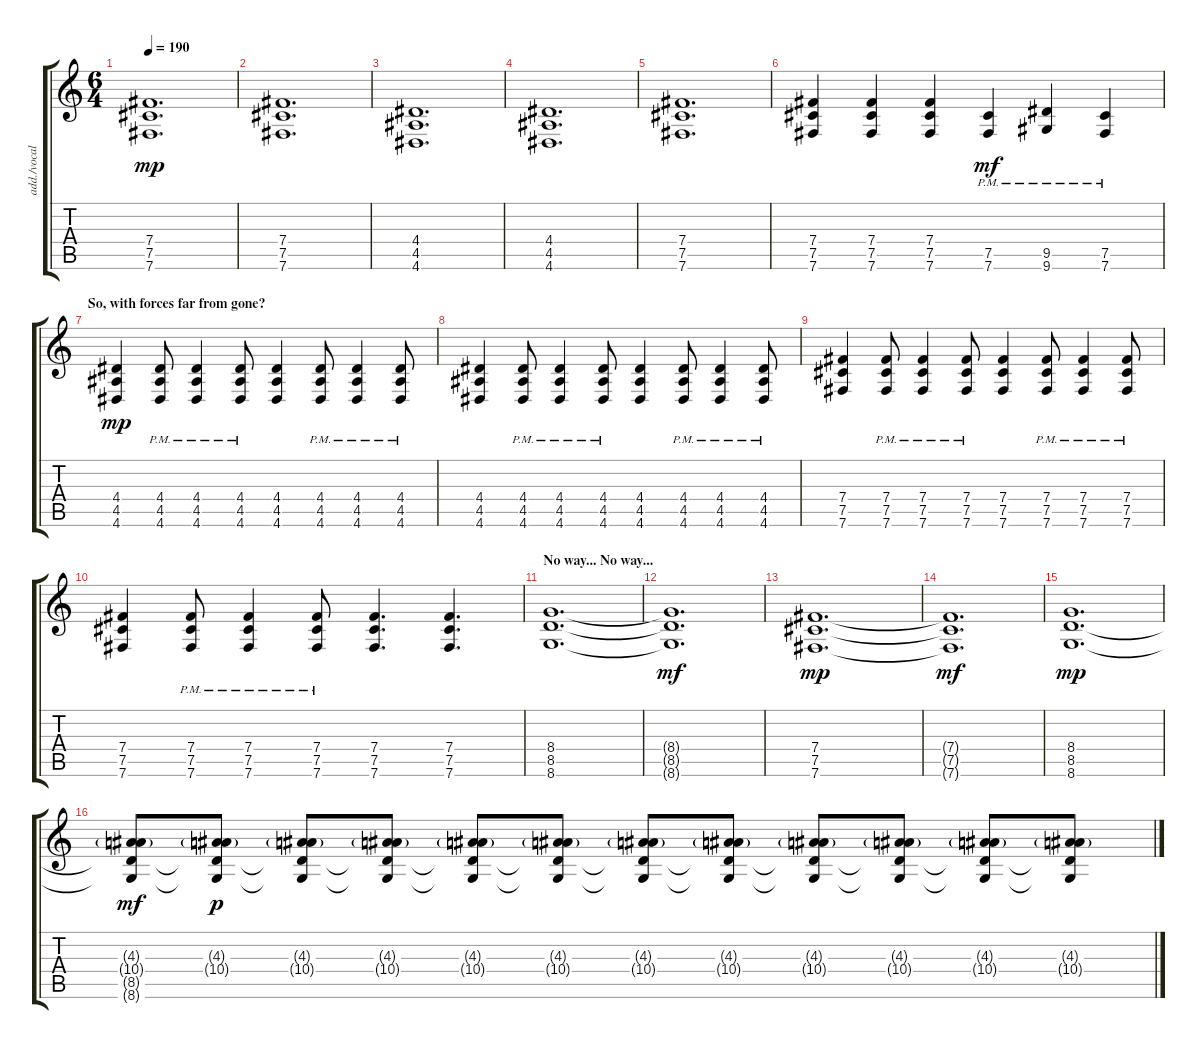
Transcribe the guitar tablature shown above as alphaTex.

\track ("add./vocals" "add./vocal") {instrument distortionguitar}
\staff {score tabs}
\tuning (Eb4 B3 Gb3 B2 Gb2 B1) {hide}
\ts (6 4)
\tempo 190
\clef g2
\ks c
(7.4 7.5 7.6).1{d dy mp} |
(7.4 7.5 7.6).1{d} |
(4.4 4.5 4.6).1{d} |
(4.4 4.5 4.6).1{d} |
(7.4 7.5 7.6).1{d} |
(7.4 7.5 7.6).4 (7.4 7.5 7.6).4 (7.4 7.5 7.6).4 (7.5{pm} 7.6{pm}).4{dy mf} (9.5{pm} 9.6{pm}).4 (7.5{pm} 7.6{pm}).4 |
\section ("" "So, with forces far from gone?")
(4.4 4.5 4.6).4{dy mp} (4.4{pm} 4.5{pm} 4.6{pm}).8 (4.4{pm} 4.5{pm} 4.6{pm}).4 (4.4{pm} 4.5{pm} 4.6{pm}).8 (4.4 4.5 4.6).4 (4.4{pm} 4.5{pm} 4.6{pm}).8 (4.4{pm} 4.5{pm} 4.6{pm}).4 (4.4{pm} 4.5{pm} 4.6{pm}).8 |
(4.4 4.5 4.6).4 (4.4{pm} 4.5{pm} 4.6{pm}).8 (4.4{pm} 4.5{pm} 4.6{pm}).4 (4.4{pm} 4.5{pm} 4.6{pm}).8 (4.4 4.5 4.6).4 (4.4{pm} 4.5{pm} 4.6{pm}).8 (4.4{pm} 4.5{pm} 4.6{pm}).4 (4.4{pm} 4.5{pm} 4.6{pm}).8 |
(7.4 7.5 7.6).4 (7.4{pm} 7.5{pm} 7.6{pm}).8 (7.4{pm} 7.5{pm} 7.6{pm}).4 (7.4{pm} 7.5{pm} 7.6{pm}).8 (7.4 7.5 7.6).4 (7.4{pm} 7.5{pm} 7.6{pm}).8 (7.4{pm} 7.5{pm} 7.6{pm}).4 (7.4{pm} 7.5{pm} 7.6{pm}).8 |
(7.4 7.5 7.6).4 (7.4{pm} 7.5{pm} 7.6{pm}).8 (7.4{pm} 7.5{pm} 7.6{pm}).4 (7.4{pm} 7.5{pm} 7.6{pm}).8 (7.4 7.5 7.6).4{d} (7.4 7.5 7.6).4{d} |
\section ("" "No way... No way...")
(8.4 8.5 8.6).1{d} |
(8.4{t} 8.5{t} 8.6{t}).1{d dy mf} |
(7.4 7.5 7.6).1{d dy mp} |
(7.4{t} 7.5{t} 7.6{t}).1{d dy mf} |
(8.4 8.5 8.6).1{d dy mp} |
(4.3{g} 10.4{g} 8.5{t} 8.6{t}).8{dy mf} (4.3{g} 10.4{g} 8.5{t} 8.6{t}).8{dy p} (4.3{g} 10.4{g} 8.5{t} 8.6{t}).8 (4.3{g} 10.4{g} 8.5{t} 8.6{t}).8 (4.3{g} 10.4{g} 8.5{t} 8.6{t}).8 (4.3{g} 10.4{g} 8.5{t} 8.6{t}).8 (4.3{g} 10.4{g} 8.5{t} 8.6{t}).8 (4.3{g} 10.4{g} 8.5{t} 8.6{t}).8 (4.3{g} 10.4{g} 8.5{t} 8.6{t}).8 (4.3{g} 10.4{g} 8.5{t} 8.6{t}).8 (4.3{g} 10.4{g} 8.5{t} 8.6{t}).8 (4.3{g} 10.4{g} 8.5{t} 8.6{t}).8
